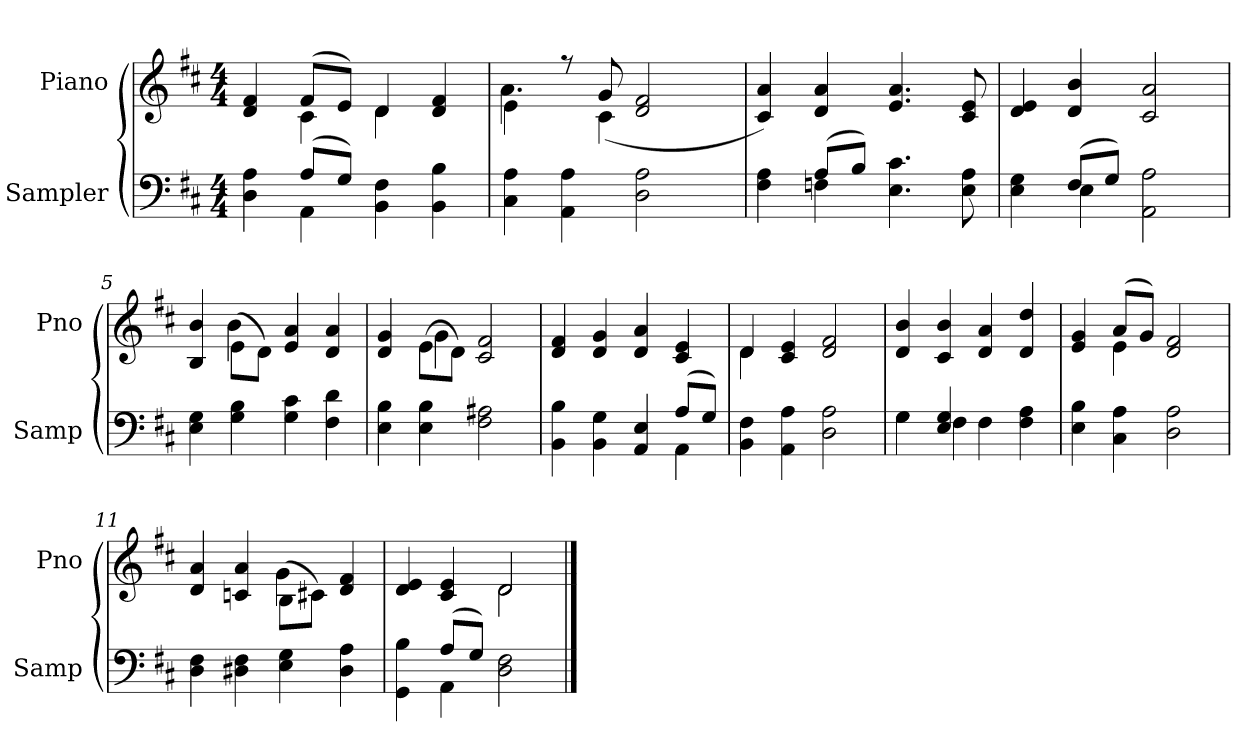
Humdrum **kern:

**kern	**kern
*part2	*part1
*staff2	*staff1
*I"Sampler	*I"Piano
*I'Samp	*I'Pno
*clefF4	*clefG2
*k[f#c#]	*k[f#c#]
*D:	*D:
*M4/4	*M4/4
=1	=1
*^	*^
4D 4A	4ryy	4d 4f#	4ryy
(8A/L	4AA	(8f#/L	4c#
8G/J)	.	8e/J)	.
4BB 4F#	2ryy	4d/	4d
4BB 4B	.	4d 4f#	4ryy
*v	*v	*	*
=2	=2	=2
4C# 4A	4e\	4.a
4AA 4A	8r	.
.	8g/	(4c#
2D 2A	2d 2f#	.
.	.	4.ryy
*	*v	*v
=3	=3
*^	*
4F# 4A	4ryy	4c# 4a)
(8A/L	4Fn	4d 4a
8B/J)	.	.
4.E 4.c#	2ryy	4.e 4.a
8E 8A	.	8c# 8e
=4	=4	=4
4E 4G	4ryy	4d 4e
(8F#/L	4E	4d 4b
8G/J)	.	.
2AA 2A	2ryy	2c# 2a
*v	*v	*
=5	=5
*	*^
4E 4G	4B 4b	4ryy
4G 4B	(8e\L	4b
.	8d\J)	.
4G 4c#	4e 4a	2ryy
4F# 4d	4d 4a	.
=6	=6	=6
4E 4B	4d 4g	4ryy
4E 4B	(8e\L	4g
.	8d\J)	.
2F# 2A#X	2c# 2f#	2ryy
*	*v	*v
=7	=7
*^	*
4BB 4B	2.ryy	4d 4f#
4BB 4G	.	4d 4g
4AA 4E	.	4d 4a
(8A/L	4AA	4c# 4e
8G/J)	.	.
*v	*v	*
=8	=8
*	*^
4BB 4F#	4d/	4d
4AA 4A	4c# 4e	2.ryy
2D 2A	2d 2f#	.
*	*v	*v
=9	=9
*^	*
4G\	4G	4d 4b
4E 4G	4F#	4c# 4b
4F#\	2ryy	4d 4a
4F# 4A	.	4d 4dd
*v	*v	*
=10	=10
*	*^
4E 4B	4e 4g	4ryy
4C# 4A	(8a/L	4e
.	8g/J)	.
2D 2A	2d 2f#	2ryy
=11	=11	=11
4D 4F#	4d 4a	2ryy
4D#X 4F#	4cn 4a	.
4E 4G	(8B\L	4g
.	8c#X\J)	.
4D# 4A	4d 4f#	4ryy
=12	=12	=12
*^	*	*
4GG 4B	4ryy	4d 4e	2ryy
(8A/L	4AA	4c# 4e	.
8G/J)	.	.	.
2D 2F#	2ryy	2d/	2d
*v	*v	*	*
*	*v	*v
==	==
*-	*-
